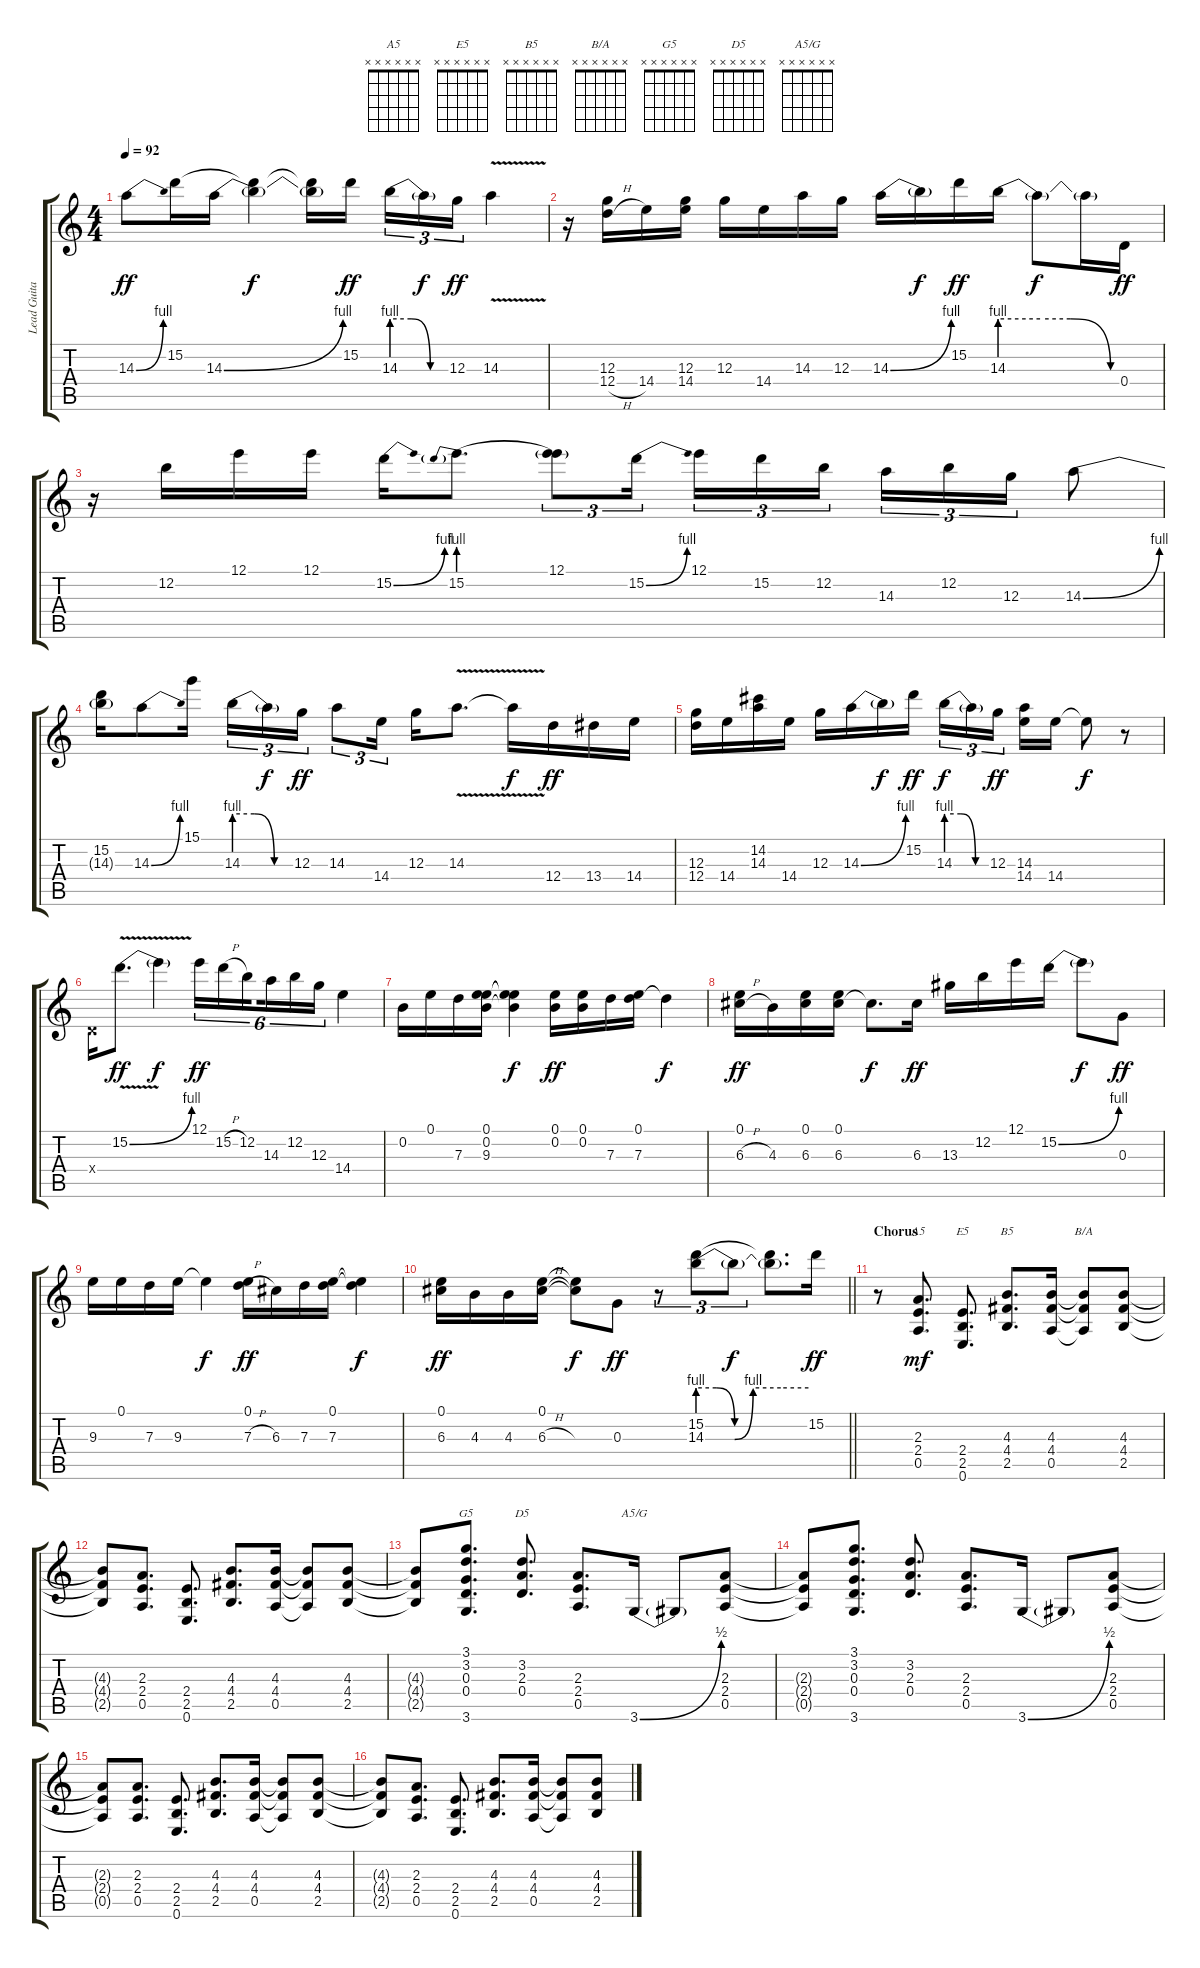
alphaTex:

\track ("Lead Guitar" "Lead Guita") {instrument distortionguitar}
\staff {score tabs}
\tuning (E4 B3 G3 D3 A2 E2) {hide}
\chord ("A5" x x x x x x)
\chord ("E5" x x x x x x)
\chord ("B5" x x x x x x)
\chord ("B/A" x x x x x x)
\chord ("G5" x x x x x x)
\chord ("D5" x x x x x x)
\chord ("A5/G" x x x x x x)
\ts (4 4)
\tempo 92
\clef g2
\ks c
14.3{be (bend 0 0 60 4)}.8{dy ff} 15.2.16 14.3{be (bend 0 0 60 4)}.16 (15.2{t} 14.3{t}).4{dy f} (15.2{t} 14.3{t}).16 15.2.16{dy ff beam splitsecondary} 14.3{be (custom 0 4 20 4 40 0 60 0)}.16{tu (3 2)} 14.3{t}.16{tu (3 2) dy f} 12.3.16{tu (3 2) dy ff} 14.3{v}.4 |
r.16 (12.3 12.4{h}).16 14.4.16 (12.3 14.4).16 12.3.16 14.4.16 14.3.16 12.3.16 14.3{be (bend 0 0 60 4)}.16 14.3{t}.16{dy f} 15.2.16{dy ff} 14.3{be (custom 0 4 20 4 35 4 55 0 60 0)}.16 14.3{t}.8{dy f} 14.3{t}.16 0.4.16{dy ff} |
r.16 12.2.16 12.1.16 12.1.16 15.2{be (bend 0 0 60 4)}.16 15.2{be (prebend 0 4 60 4)}.8{d} (12.1 15.2{t}).8{tu (3 2)} 15.2{be (bend 0 0 60 4)}.16{tu (3 2) beam splitsecondary} 12.1.16{tu (3 2)} 15.2.16{tu (3 2)} 12.2.16{tu (3 2)} 14.3.16{tu (3 2)} 12.2.16{tu (3 2)} 12.3.16{tu (3 2)} 14.3{be (bend 0 0 60 4)}.8 |
(15.2 14.3{t}).16 14.3{be (bend 0 0 60 4)}.8 15.1.16 14.3{be (custom 0 4 20 4 40 0 60 0)}.16{tu (3 2)} 14.3{t}.16{tu (3 2) dy f} 12.3.16{tu (3 2) dy ff} 14.3.8{tu (3 2)} 14.4.16{tu (3 2)} 12.3.16 14.3{v}.8{d} 14.3{t}.16{dy f} 12.4.16{dy ff} 13.4.16 14.4.16 |
(12.3 12.4).16 14.4.16 (14.2 14.3).16 14.4.16 12.3.16 14.3{be (bend 0 0 60 4)}.16 14.3{t}.16{dy f} 15.2.16{dy ff} 14.3{be (custom 0 4 20 4 40 0 60 0)}.16{tu (3 2) dy f} 14.3{t}.16{tu (3 2)} 12.3.16{tu (3 2) dy ff beam splitsecondary} (14.3 14.4).16 14.4.16 14.4{t}.8{dy f} r.8 |
0.4{x}.16 15.2{be (bend 0 0 60 4) v}.8{d dy ff} 15.2{t}.4{dy f} 12.1.16{tu (6 4) dy ff} 15.2{h}.16{tu (6 4)} 12.2.16{tu (6 4) beam splitsecondary} 14.3.16{tu (6 4)} 12.2.16{tu (6 4)} 12.3.16{tu (6 4)} 14.4.4 |
0.2.16 0.1.16 7.3.16 (0.1 0.2 9.3).16 (0.1{t} 0.2{t} 9.3{t}).4{dy f} (0.1 0.2).16{dy ff} (0.1 0.2).16 7.3.16 (0.1 7.3).16 7.3{t}.4{dy f} |
(0.1 6.3{h}).16{dy ff} 4.3.16 (0.1 6.3).16 (0.1 6.3).16 6.3{t}.8{d dy f} 6.3.16{dy ff} 13.3.16 12.2.16 12.1.16 15.2{be (bend 0 0 60 4)}.16 15.2{t}.8{dy f} 0.3.8{dy ff} |
9.3.16 0.1.16 7.3.16 9.3.16 9.3{t}.4{dy f} (0.1 7.3{h}).16{dy ff} 6.3.16 7.3.16 (0.1 7.3).16 (0.1{t} 7.3{t}).4{dy f} |
\barLineRight lightlight
(0.1 6.3).16{dy ff} 4.3.16 4.3.16 (0.1 6.3{h}).16 (0.1{t} 6.3{t}).8{dy f} 0.3.8{dy ff} r.8{tu (3 2)} (15.2 14.3{be (custom 0 4 10 4 20 0 30 4 45 4 60 4)}).8{tu (3 2)} 14.3{t}.8{tu (3 2) dy f} (15.2{t} 14.3{t}).8{d} 15.2.16{dy ff} |
\section ("" "Chorus")
r.8 (2.3 2.4 0.5).8{d ch "A5" dy mf balance 16} (2.4 2.5 0.6).8{d ch "E5"} (4.3 4.4 2.5).8{d ch "B5"} (4.3 4.4 0.5).16 (4.3{t} 4.4{t} 0.5{t}).8{ch "B/A"} (4.3 4.4 2.5).8 |
(4.3{t} 4.4{t} 2.5{t}).8 (2.3 2.4 0.5).8{d} (2.4 2.5 0.6).8{d} (4.3 4.4 2.5).8{d} (4.3 4.4 0.5).16 (4.3{t} 4.4{t} 0.5{t}).8 (4.3 4.4 2.5).8 |
(4.3{t} 4.4{t} 2.5{t}).8 (3.1 3.2 0.3 0.4 3.6).8{d ch "G5"} (3.2 2.3 0.4).8{d ch "D5"} (2.3 2.4 0.5).8{d} 3.6{be (bend 0 0 60 2)}.16{ch "A5/G"} 3.6{t}.8 (2.3 2.4 0.5).8 |
(2.3{t} 2.4{t} 0.5{t}).8 (3.1 3.2 0.3 0.4 3.6).8{d} (3.2 2.3 0.4).8{d} (2.3 2.4 0.5).8{d} 3.6{be (bend 0 0 60 2)}.16 3.6{t}.8 (2.3 2.4 0.5).8 |
(2.3{t} 2.4{t} 0.5{t}).8 (2.3 2.4 0.5).8{d} (2.4 2.5 0.6).8{d} (4.3 4.4 2.5).8{d} (4.3 4.4 0.5).16 (4.3{t} 4.4{t} 0.5{t}).8 (4.3 4.4 2.5).8 |
(4.3{t} 4.4{t} 2.5{t}).8 (2.3 2.4 0.5).8{d} (2.4 2.5 0.6).8{d} (4.3 4.4 2.5).8{d} (4.3 4.4 0.5).16 (4.3{t} 4.4{t} 0.5{t}).8 (4.3 4.4 2.5).8
